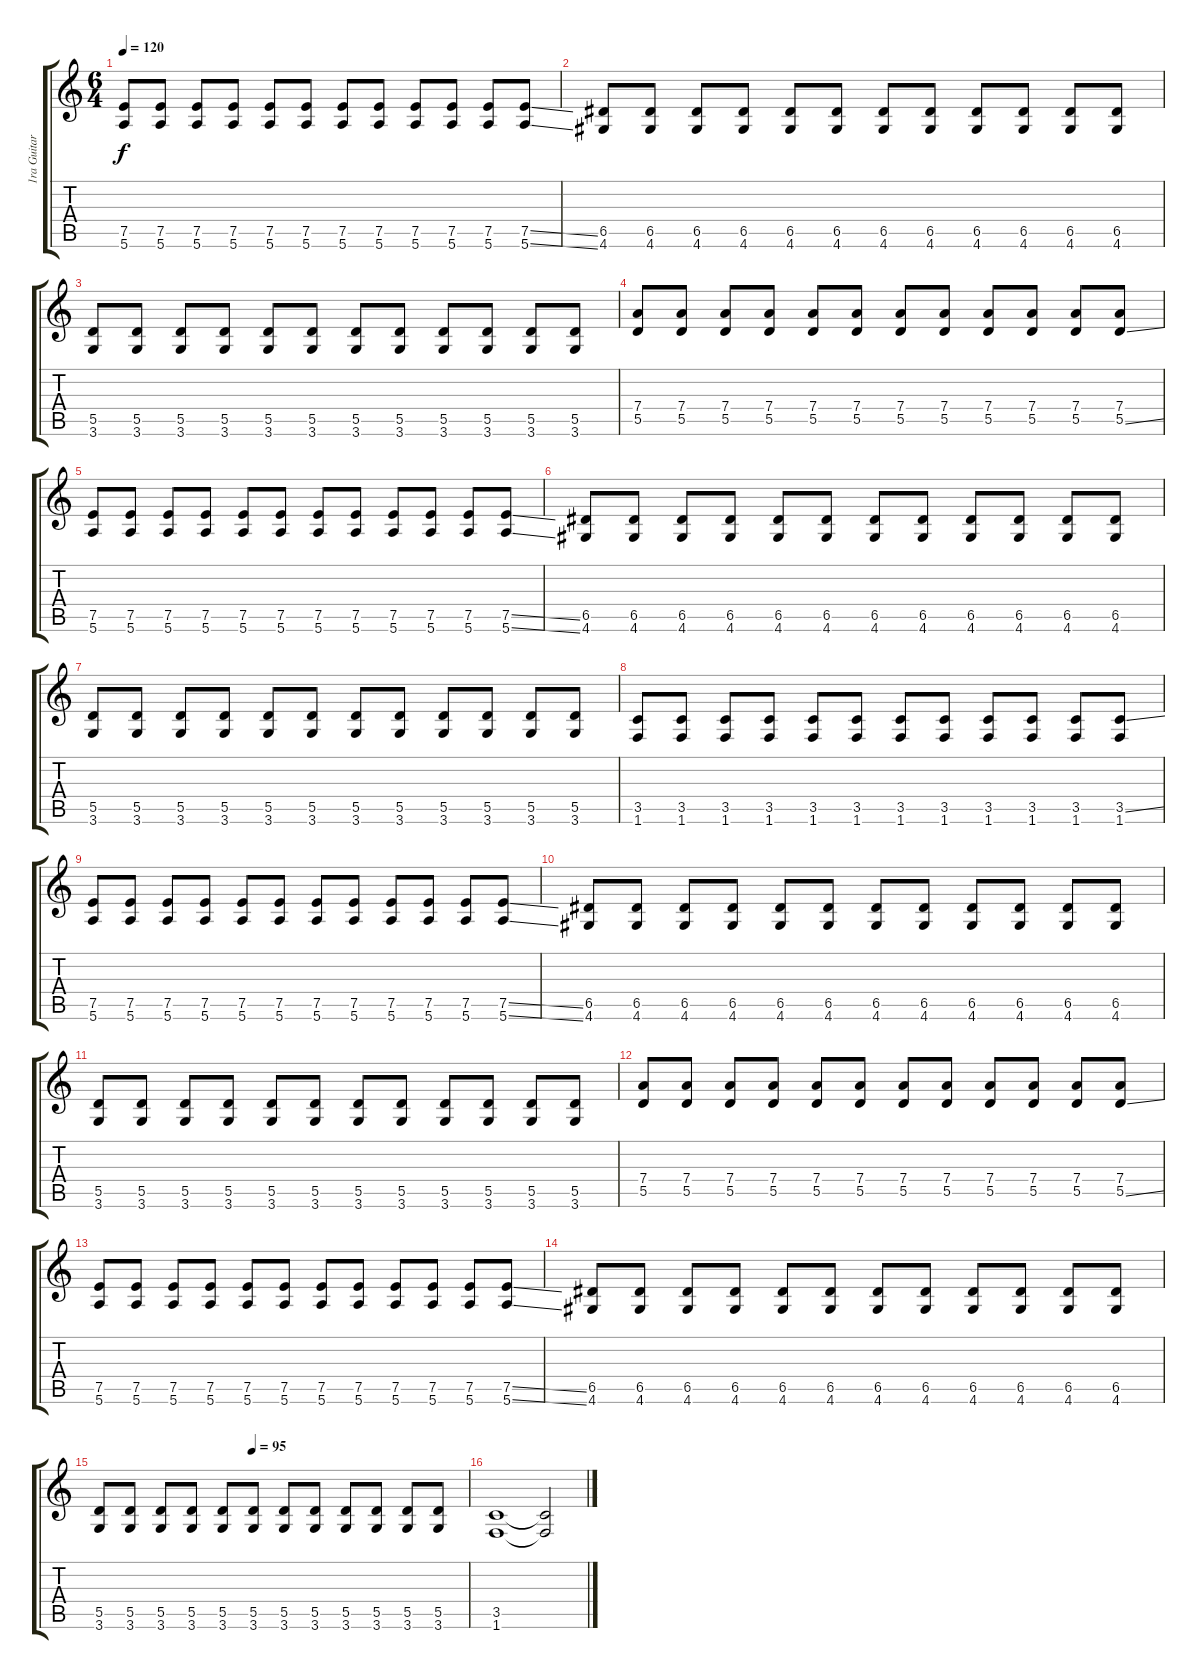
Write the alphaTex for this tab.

\track ("1ra Guitarra" "1ra Guitar") {instrument overdrivenguitar}
\staff {score tabs}
\tuning (E4 B3 G3 D3 A2 E2) {hide}
\ts (6 4)
\tempo 120
\clef g2
\ks c
(7.5 5.6).8{dy f} (7.5 5.6).8 (7.5 5.6).8 (7.5 5.6).8 (7.5 5.6).8 (7.5 5.6).8 (7.5 5.6).8 (7.5 5.6).8 (7.5 5.6).8 (7.5 5.6).8 (7.5 5.6).8 (7.5{ss} 5.6{ss}).8 |
(6.5 4.6).8 (6.5 4.6).8 (6.5 4.6).8 (6.5 4.6).8 (6.5 4.6).8 (6.5 4.6).8 (6.5 4.6).8 (6.5 4.6).8 (6.5 4.6).8 (6.5 4.6).8 (6.5 4.6).8 (6.5 4.6).8 |
(5.5 3.6).8 (5.5 3.6).8 (5.5 3.6).8 (5.5 3.6).8 (5.5 3.6).8 (5.5 3.6).8 (5.5 3.6).8 (5.5 3.6).8 (5.5 3.6).8 (5.5 3.6).8 (5.5 3.6).8 (5.5 3.6).8 |
(7.4 5.5).8 (7.4 5.5).8 (7.4 5.5).8 (7.4 5.5).8 (7.4 5.5).8 (7.4 5.5).8 (7.4 5.5).8 (7.4 5.5).8 (7.4 5.5).8 (7.4 5.5).8 (7.4 5.5).8 (7.4 5.5{ss}).8 |
(7.5 5.6).8 (7.5 5.6).8 (7.5 5.6).8 (7.5 5.6).8 (7.5 5.6).8 (7.5 5.6).8 (7.5 5.6).8 (7.5 5.6).8 (7.5 5.6).8 (7.5 5.6).8 (7.5 5.6).8 (7.5{ss} 5.6{ss}).8 |
(6.5 4.6).8 (6.5 4.6).8 (6.5 4.6).8 (6.5 4.6).8 (6.5 4.6).8 (6.5 4.6).8 (6.5 4.6).8 (6.5 4.6).8 (6.5 4.6).8 (6.5 4.6).8 (6.5 4.6).8 (6.5 4.6).8 |
(5.5 3.6).8 (5.5 3.6).8 (5.5 3.6).8 (5.5 3.6).8 (5.5 3.6).8 (5.5 3.6).8 (5.5 3.6).8 (5.5 3.6).8 (5.5 3.6).8 (5.5 3.6).8 (5.5 3.6).8 (5.5 3.6).8 |
(3.5 1.6).8 (3.5 1.6).8 (3.5 1.6).8 (3.5 1.6).8 (3.5 1.6).8 (3.5 1.6).8 (3.5 1.6).8 (3.5 1.6).8 (3.5 1.6).8 (3.5 1.6).8 (3.5 1.6).8 (3.5{ss} 1.6).8 |
(7.5 5.6).8 (7.5 5.6).8 (7.5 5.6).8 (7.5 5.6).8 (7.5 5.6).8 (7.5 5.6).8 (7.5 5.6).8 (7.5 5.6).8 (7.5 5.6).8 (7.5 5.6).8 (7.5 5.6).8 (7.5{ss} 5.6{ss}).8 |
(6.5 4.6).8 (6.5 4.6).8 (6.5 4.6).8 (6.5 4.6).8 (6.5 4.6).8 (6.5 4.6).8 (6.5 4.6).8 (6.5 4.6).8 (6.5 4.6).8 (6.5 4.6).8 (6.5 4.6).8 (6.5 4.6).8 |
(5.5 3.6).8 (5.5 3.6).8 (5.5 3.6).8 (5.5 3.6).8 (5.5 3.6).8 (5.5 3.6).8 (5.5 3.6).8 (5.5 3.6).8 (5.5 3.6).8 (5.5 3.6).8 (5.5 3.6).8 (5.5 3.6).8 |
(7.4 5.5).8 (7.4 5.5).8 (7.4 5.5).8 (7.4 5.5).8 (7.4 5.5).8 (7.4 5.5).8 (7.4 5.5).8 (7.4 5.5).8 (7.4 5.5).8 (7.4 5.5).8 (7.4 5.5).8 (7.4 5.5{ss}).8 |
(7.5 5.6).8 (7.5 5.6).8 (7.5 5.6).8 (7.5 5.6).8 (7.5 5.6).8 (7.5 5.6).8 (7.5 5.6).8 (7.5 5.6).8 (7.5 5.6).8 (7.5 5.6).8 (7.5 5.6).8 (7.5{ss} 5.6{ss}).8 |
(6.5 4.6).8 (6.5 4.6).8 (6.5 4.6).8 (6.5 4.6).8 (6.5 4.6).8 (6.5 4.6).8 (6.5 4.6).8 (6.5 4.6).8 (6.5 4.6).8 (6.5 4.6).8 (6.5 4.6).8 (6.5 4.6).8 |
\tempo (95 0.4166666666666667)
(5.5 3.6).8 (5.5 3.6).8 (5.5 3.6).8 (5.5 3.6).8 (5.5 3.6).8 (5.5 3.6).8 (5.5 3.6).8 (5.5 3.6).8 (5.5 3.6).8 (5.5 3.6).8 (5.5 3.6).8 (5.5 3.6).8 |
(3.5 1.6).1 (3.5{t} 1.6{t}).2
